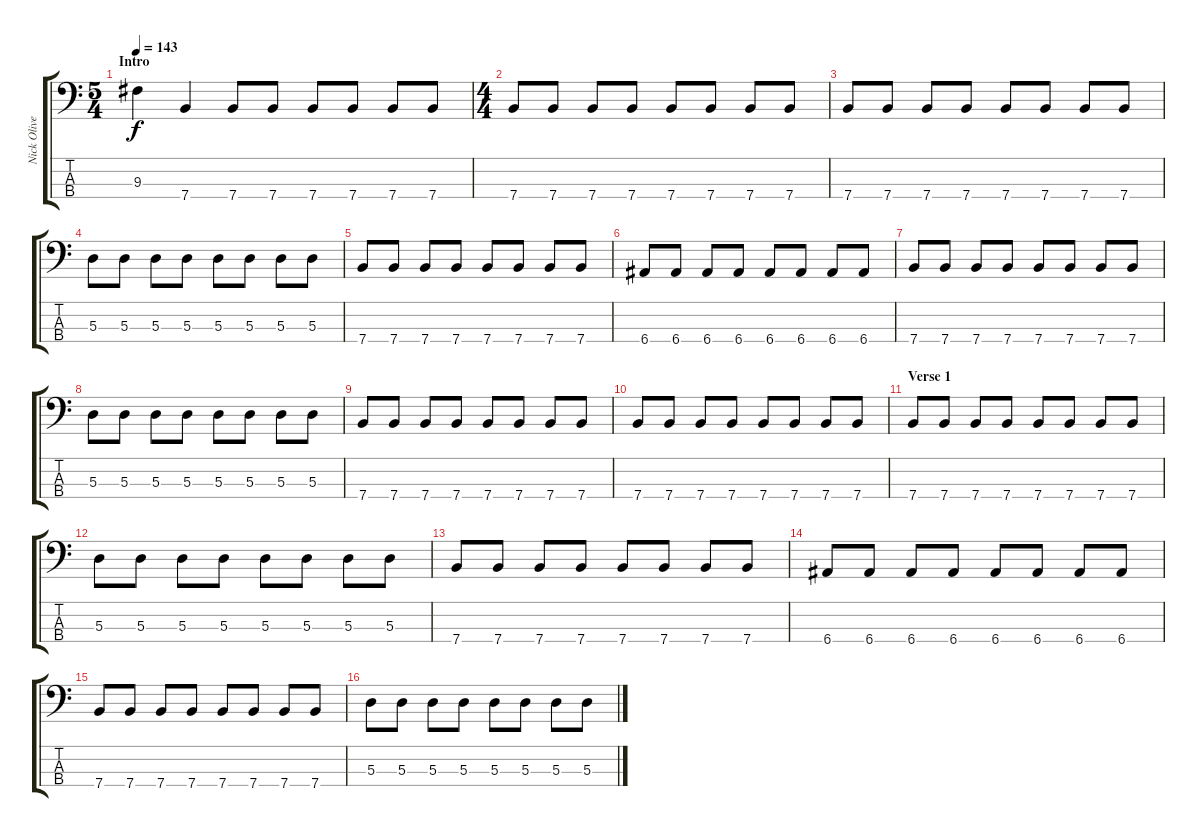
\track ("Nick Olivery" "Nick Olive") {instrument electricbasspick}
\staff {score tabs}
\tuning (G2 D2 A1 E1) {hide}
\ts (5 4)
\section ("" "Intro")
\tempo 143
\clef f4
\ks c
9.3.4{dy f instrument electricbasspick} 7.4.4 7.4.8 7.4.8 7.4.8 7.4.8 7.4.8 7.4.8 |
\ts (4 4)
7.4.8 7.4.8 7.4.8 7.4.8 7.4.8 7.4.8 7.4.8 7.4.8 |
7.4.8 7.4.8 7.4.8 7.4.8 7.4.8 7.4.8 7.4.8 7.4.8 |
5.3.8 5.3.8 5.3.8 5.3.8 5.3.8 5.3.8 5.3.8 5.3.8 |
7.4.8 7.4.8 7.4.8 7.4.8 7.4.8 7.4.8 7.4.8 7.4.8 |
6.4.8 6.4.8 6.4.8 6.4.8 6.4.8 6.4.8 6.4.8 6.4.8 |
7.4.8 7.4.8 7.4.8 7.4.8 7.4.8 7.4.8 7.4.8 7.4.8 |
5.3.8 5.3.8 5.3.8 5.3.8 5.3.8 5.3.8 5.3.8 5.3.8 |
7.4.8 7.4.8 7.4.8 7.4.8 7.4.8 7.4.8 7.4.8 7.4.8 |
7.4.8 7.4.8 7.4.8 7.4.8 7.4.8 7.4.8 7.4.8 7.4.8 |
\section ("" "Verse 1")
7.4.8 7.4.8 7.4.8 7.4.8 7.4.8 7.4.8 7.4.8 7.4.8 |
5.3.8 5.3.8 5.3.8 5.3.8 5.3.8 5.3.8 5.3.8 5.3.8 |
7.4.8 7.4.8 7.4.8 7.4.8 7.4.8 7.4.8 7.4.8 7.4.8 |
6.4.8 6.4.8 6.4.8 6.4.8 6.4.8 6.4.8 6.4.8 6.4.8 |
7.4.8 7.4.8 7.4.8 7.4.8 7.4.8 7.4.8 7.4.8 7.4.8 |
5.3.8 5.3.8 5.3.8 5.3.8 5.3.8 5.3.8 5.3.8 5.3.8
